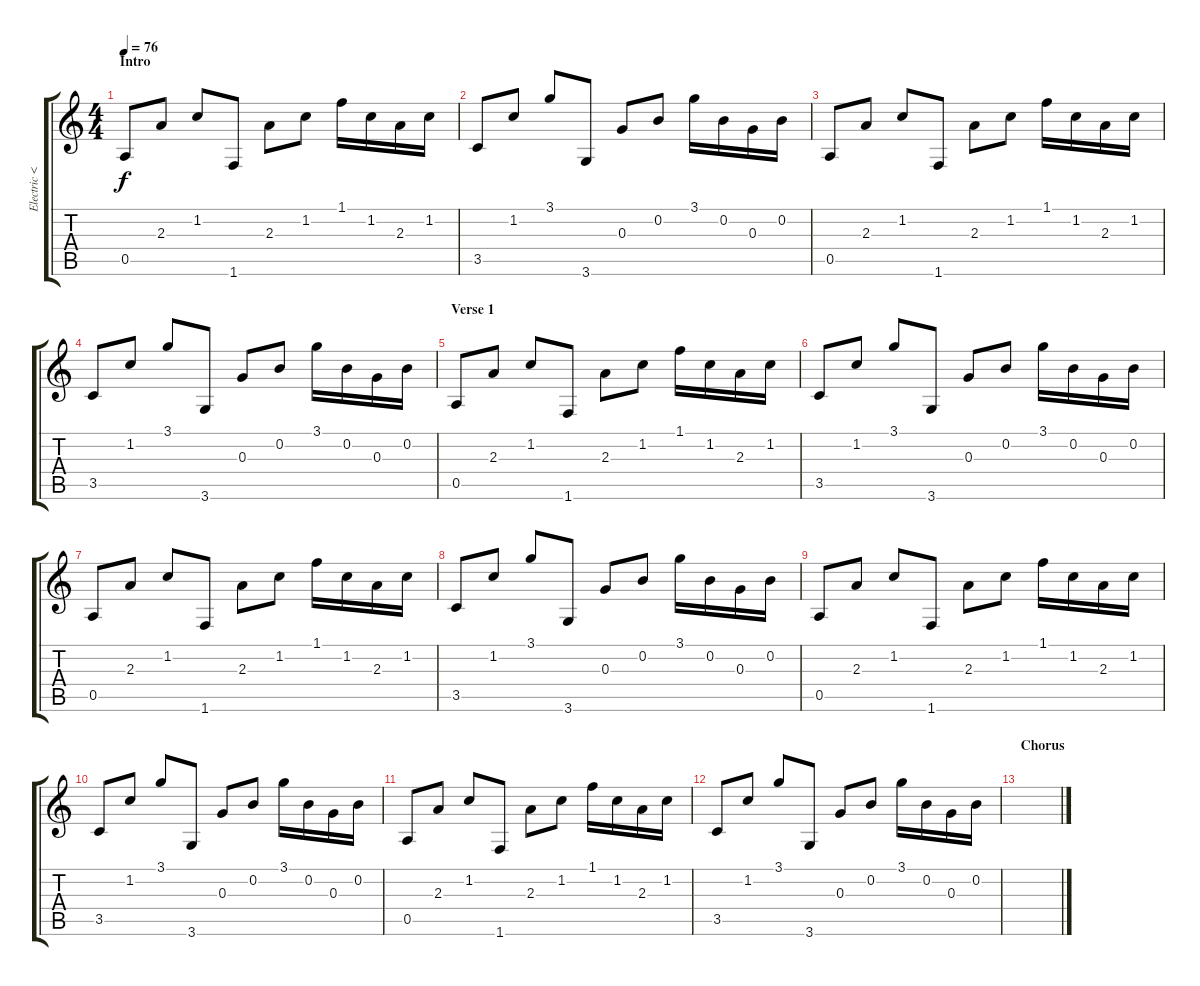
\track ("Electric <Clean>" "Electric <") {instrument electricguitarjazz}
\staff {score tabs}
\tuning (E4 B3 G3 D3 A2 E2) {hide}
\ts (4 4)
\section ("" "Intro")
\tempo 76
\clef g2
\ks c
0.5.8{dy f instrument electricguitarjazz} 2.3.8 1.2.8 1.6.8 2.3.8 1.2.8 1.1.16 1.2.16 2.3.16 1.2.16 |
3.5.8 1.2.8 3.1.8 3.6.8 0.3.8 0.2.8 3.1.16 0.2.16 0.3.16 0.2.16 |
0.5.8 2.3.8 1.2.8 1.6.8 2.3.8 1.2.8 1.1.16 1.2.16 2.3.16 1.2.16 |
3.5.8 1.2.8 3.1.8 3.6.8 0.3.8 0.2.8 3.1.16 0.2.16 0.3.16 0.2.16 |
\section ("" "Verse 1")
0.5.8 2.3.8 1.2.8 1.6.8 2.3.8 1.2.8 1.1.16 1.2.16 2.3.16 1.2.16 |
3.5.8 1.2.8 3.1.8 3.6.8 0.3.8 0.2.8 3.1.16 0.2.16 0.3.16 0.2.16 |
0.5.8 2.3.8 1.2.8 1.6.8 2.3.8 1.2.8 1.1.16 1.2.16 2.3.16 1.2.16 |
3.5.8 1.2.8 3.1.8 3.6.8 0.3.8 0.2.8 3.1.16 0.2.16 0.3.16 0.2.16 |
0.5.8 2.3.8 1.2.8 1.6.8 2.3.8 1.2.8 1.1.16 1.2.16 2.3.16 1.2.16 |
3.5.8 1.2.8 3.1.8 3.6.8 0.3.8 0.2.8 3.1.16 0.2.16 0.3.16 0.2.16 |
0.5.8 2.3.8 1.2.8 1.6.8 2.3.8 1.2.8 1.1.16 1.2.16 2.3.16 1.2.16 |
3.5.8{volume 8} 1.2.8 3.1.8 3.6.8 0.3.8 0.2.8 3.1.16 0.2.16 0.3.16 0.2.16 |
\section ("" "Chorus")
